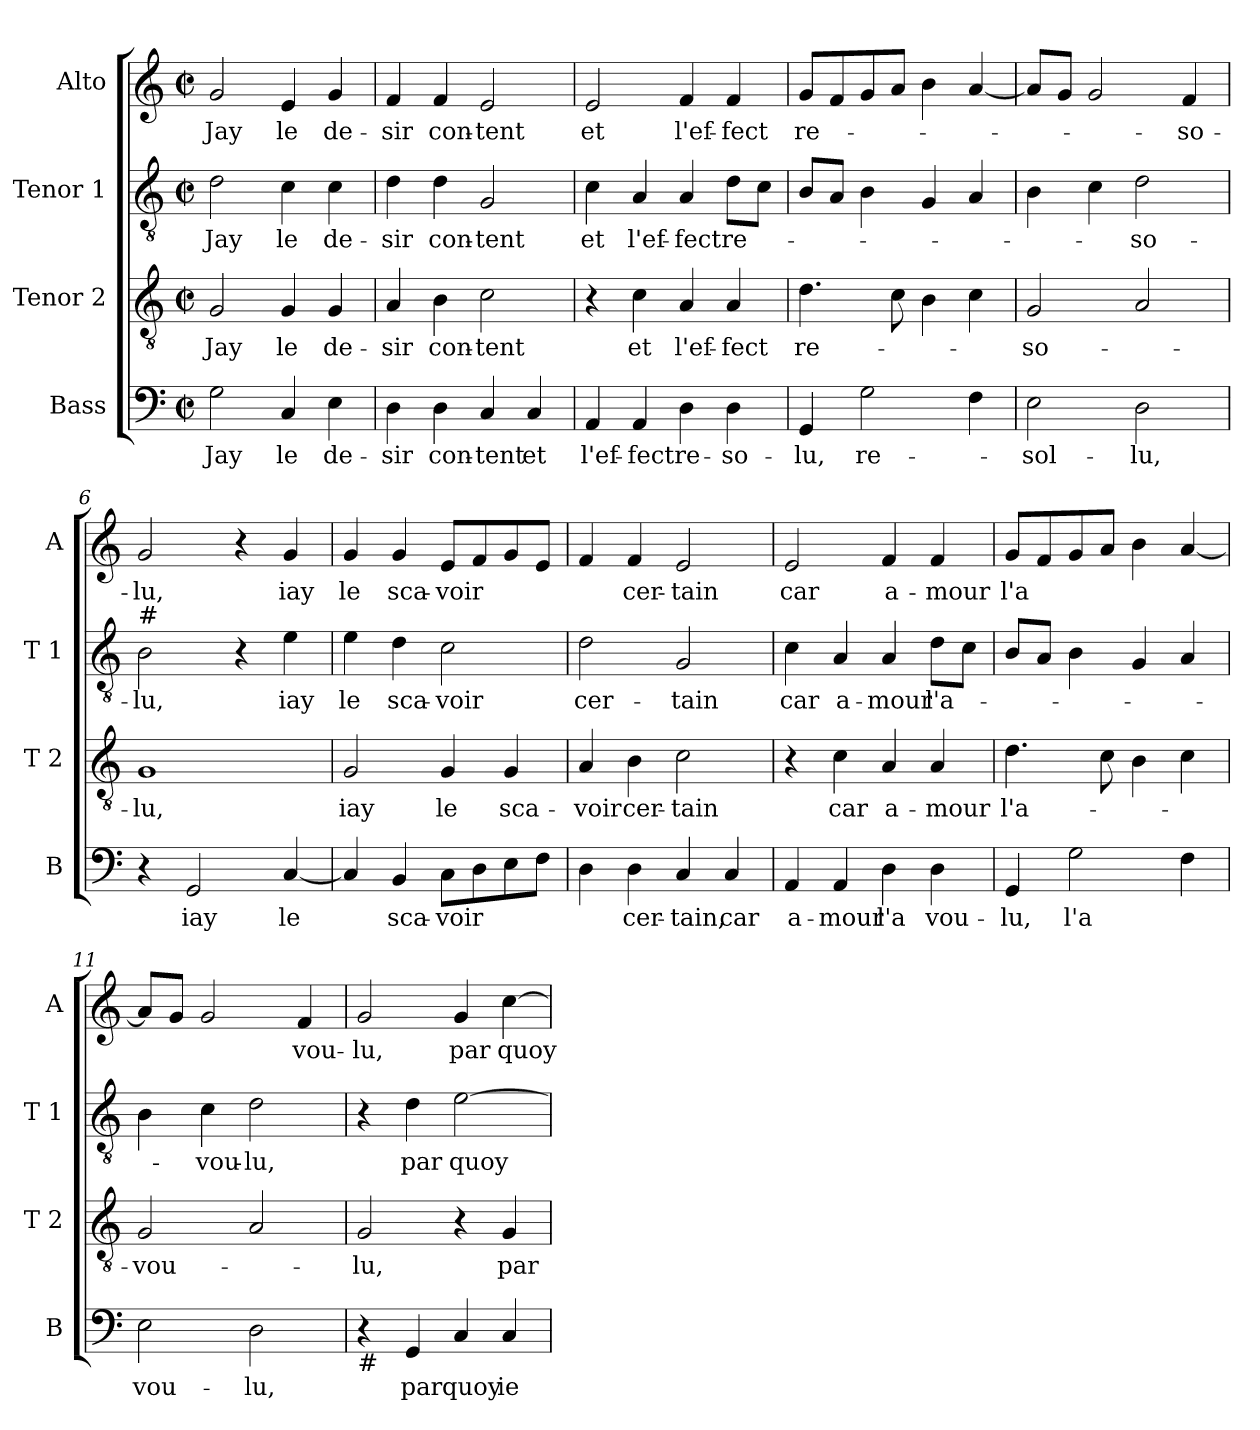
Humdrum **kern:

**kern	**text	**kern	**text	**kern	**text	**kern	**text
*part4	*part4	*part3	*part3	*part2	*part2	*part1	*part1
*staff4	*staff4	*staff3	*staff3	*staff2	*staff2	*staff1	*staff1
*I"Bass	*	*I"Tenor 2	*	*I"Tenor 1	*	*I"Alto	*
*I'B	*	*I'T 2	*	*I'T 1	*	*I'A	*
*clefF4	*	*clefGv2	*	*clefGv2	*	*clefG2	*
*k[]	*	*k[]	*	*k[]	*	*k[]	*
*C:	*	*C:	*	*C:	*	*C:	*
*M2/2	*	*M2/2	*	*M2/2	*	*M2/2	*
*met(c|)	*	*met(c|)	*	*met(c|)	*	*met(c|)	*
=1	=1	=1	=1	=1	=1	=1	=1
!	!LO:LY:b	!	!LO:LY:b	!	!LO:LY:b	!	!LO:LY:b
2G\	Jay	2G/	Jay	2d\	Jay	2g/	Jay
!	!LO:LY:b	!	!LO:LY:b	!	!LO:LY:b	!	!LO:LY:b
4C/	le	4G/	le	4c\	le	4e/	le
!	!LO:LY:b	!	!LO:LY:b	!	!LO:LY:b	!	!LO:LY:b
4E\	de-	4G/	de-	4c\	de-	4g/	de-
=2	=2	=2	=2	=2	=2	=2	=2
!	!LO:LY:b	!	!LO:LY:b	!	!LO:LY:b	!	!LO:LY:b
4D\	-sir	4A/	-sir	4d\	-sir	4f/	-sir
!	!LO:LY:b	!	!LO:LY:b	!	!LO:LY:b	!	!LO:LY:b
4D\	con-	4B\	con-	4d\	con-	4f/	con-
!	!LO:LY:b	!	!LO:LY:b	!	!LO:LY:b	!	!LO:LY:b
4C/	-tent	2c\	-tent	2G/	-tent	2e/	-tent
!	!LO:LY:b	!	!	!	!	!	!
4C/	et	.	.	.	.	.	.
=3	=3	=3	=3	=3	=3	=3	=3
!	!LO:LY:b	!	!	!	!LO:LY:b	!	!LO:LY:b
4AA/	l'ef-	4r	.	4c\	et	2e/	et
!	!LO:LY:b	!	!LO:LY:b	!	!LO:LY:b	!	!
4AA/	-fect	4c\	et	4A/	l'ef-	.	.
!	!LO:LY:b	!	!LO:LY:b	!	!LO:LY:b	!	!LO:LY:b
4D\	re-	4A/	l'ef-	4A/	-fect	4f/	l'ef-
!	!LO:LY:b	!	!LO:LY:b	!	!LO:LY:b	!	!LO:LY:b
4D\	-so-	4A/	-fect	8d\L	re-	4f/	-fect
.	.	.	.	8c\J	.	.	.
=4	=4	=4	=4	=4	=4	=4	=4
!	!LO:LY:b	!	!LO:LY:b	!	!	!	!LO:LY:b
4GG/	-lu,	4.d\	re-	8B/L	.	8g/L	re-
.	.	.	.	8A/J	.	8f/	.
!	!LO:LY:b	!	!	!	!	!	!
2G\	re-	.	.	4B\	.	8g/	.
.	.	8c\	.	.	.	8a/J	.
.	.	4B\	.	4G/	.	4b\	.
4F\	.	4c\	.	4A/	.	[4a/	.
!!LO:LB:g=z
=5	=5	=5	=5	=5	=5	=5	=5
!	!LO:LY:b	!	!LO:LY:b	!	!	!	!
2E\	-sol-	2G/	-so-	4B\	.	8a/L]	.
.	.	.	.	.	.	8g/J	.
.	.	.	.	4c\	.	2g/	.
!	!LO:LY:b	!	!	!	!LO:LY:b	!	!
2D\	-lu,	2A/	.	2d\	-so-	.	.
!	!	!	!	!	!	!	!LO:LY:b
.	.	.	.	.	.	4f/	-so-
=6	=6	=6	=6	=6	=6	=6	=6
!	!	!	!	!LO:TX:a:t=#	!	!	!
!	!	!	!LO:LY:b	!	!LO:LY:b	!	!LO:LY:b
4r	.	1G	-lu,	2B\	-lu,	2g/	-lu,
!	!LO:LY:b	!	!	!	!	!	!
2GG/	iay	.	.	.	.	.	.
.	.	.	.	4r	.	4r	.
!	!LO:LY:b	!	!	!	!LO:LY:b	!	!LO:LY:b
[4C/	le	.	.	4e\	iay	4g/	iay
=7	=7	=7	=7	=7	=7	=7	=7
!	!	!	!LO:LY:b	!	!LO:LY:b	!	!LO:LY:b
4C/]	.	2G/	iay	4e\	le	4g/	le
!	!LO:LY:b	!	!	!	!LO:LY:b	!	!LO:LY:b
4BB/	sca-	.	.	4d\	sca-	4g/	sca-
!	!LO:LY:b	!	!LO:LY:b	!	!LO:LY:b	!	!LO:LY:b
8C\L	-voir	4G/	le	2c\	-voir	8e/L	-voir
8D\	.	.	.	.	.	8f/	.
!	!	!	!LO:LY:b	!	!	!	!
8E\	.	4G/	sca-	.	.	8g/	.
8F\J	.	.	.	.	.	8e/J	.
=8	=8	=8	=8	=8	=8	=8	=8
!	!	!	!LO:LY:b	!	!LO:LY:b	!	!
4D\	.	4A/	-voir	2d\	cer-	4f/	.
!	!LO:LY:b	!	!LO:LY:b	!	!	!	!LO:LY:b
4D\	cer-	4B\	cer-	.	.	4f/	cer-
!	!LO:LY:b	!	!LO:LY:b	!	!LO:LY:b	!	!LO:LY:b
4C/	-tain,	2c\	-tain	2G/	-tain	2e/	-tain
!	!LO:LY:b	!	!	!	!	!	!
4C/	car	.	.	.	.	.	.
=9	=9	=9	=9	=9	=9	=9	=9
!	!LO:LY:b	!	!	!	!LO:LY:b	!	!LO:LY:b
4AA/	a-	4r	.	4c\	car	2e/	car
!	!LO:LY:b	!	!LO:LY:b	!	!LO:LY:b	!	!
4AA/	-mour	4c\	car	4A/	a-	.	.
!	!LO:LY:b	!	!LO:LY:b	!	!LO:LY:b	!	!LO:LY:b
4D\	l'a	4A/	a-	4A/	-mour	4f/	a-
!	!LO:LY:b	!	!LO:LY:b	!	!LO:LY:b	!	!LO:LY:b
4D\	vou-	4A/	-mour	8d\L	l'a-	4f/	-mour
.	.	.	.	8c\J	.	.	.
!!LO:PB:g=z
=10	=10	=10	=10	=10	=10	=10	=10
!	!LO:LY:b	!	!LO:LY:b	!	!	!	!LO:LY:b
4GG/	-lu,	4.d\	l'a-	8B/L	.	8g/L	l'a
.	.	.	.	8A/J	.	8f/	.
!	!LO:LY:b	!	!	!	!	!	!
2G\	l'a	.	.	4B\	.	8g/	.
.	.	8c\	.	.	.	8a/J	.
.	.	4B\	.	4G/	.	4b\	.
4F\	.	4c\	.	4A/	.	[4a/	.
=11	=11	=11	=11	=11	=11	=11	=11
!	!LO:LY:b	!	!LO:LY:b	!	!	!	!
2E\	vou-	2G/	-vou-	4B\	.	8a/L]	.
.	.	.	.	.	.	8g/J	.
!	!	!	!	!	!LO:LY:b	!	!
.	.	.	.	4c\	-vou-	2g/	.
!	!LO:LY:b	!	!	!	!LO:LY:b	!	!
2D\	-lu,	2A/	.	2d\	-lu,	.	.
!	!	!	!	!	!	!	!LO:LY:b
.	.	.	.	.	.	4f/	vou-
=12	=12	=12	=12	=12	=12	=12	=12
!LO:TX:b:t=#	!	!	!	!	!	!	!
!	!	!	!LO:LY:b	!	!	!	!LO:LY:b
4r	.	2G/	-lu,	4r	.	2g/	-lu,
!	!LO:LY:b	!	!	!	!LO:LY:b	!	!
4GG/	par	.	.	4d\	par	.	.
!	!LO:LY:b	!	!	!	!LO:LY:b	!	!LO:LY:b
4C/	quoy	4r	.	[2e\	quoy	4g/	par
!	!LO:LY:b	!	!LO:LY:b	!	!	!	!LO:LY:b
4C/	ie	4G/	par	.	.	[4cc\	quoy
=	=	=	=	=	=	=	=
*-	*-	*-	*-	*-	*-	*-	*-
